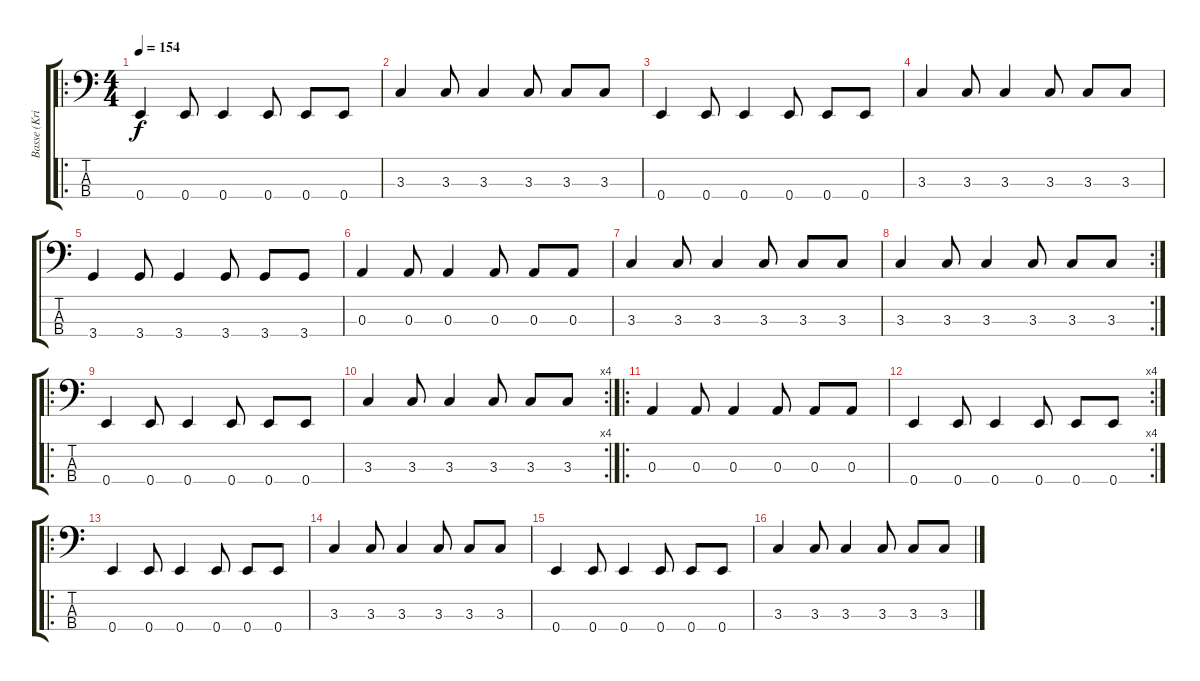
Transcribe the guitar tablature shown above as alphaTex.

\track ("Basse (Kristen)" "Basse (Kri") {instrument electricbasspick}
\staff {score tabs}
\tuning (G2 D2 A1 E1) {hide}
\ro
\ts (4 4)
\tempo 154
\clef f4
\ks c
0.4.4{dy f} 0.4.8 0.4.4 0.4.8 0.4.8 0.4.8 |
3.3.4 3.3.8 3.3.4 3.3.8 3.3.8 3.3.8 |
0.4.4 0.4.8 0.4.4 0.4.8 0.4.8 0.4.8 |
3.3.4 3.3.8 3.3.4 3.3.8 3.3.8 3.3.8 |
3.4.4 3.4.8 3.4.4 3.4.8 3.4.8 3.4.8 |
0.3.4 0.3.8 0.3.4 0.3.8 0.3.8 0.3.8 |
3.3.4 3.3.8 3.3.4 3.3.8 3.3.8 3.3.8 |
\rc 2
3.3.4 3.3.8 3.3.4 3.3.8 3.3.8 3.3.8 |
\ro
0.4.4 0.4.8 0.4.4 0.4.8 0.4.8 0.4.8 |
\rc 4
3.3.4 3.3.8 3.3.4 3.3.8 3.3.8 3.3.8 |
\ro
0.3.4 0.3.8 0.3.4 0.3.8 0.3.8 0.3.8 |
\rc 4
0.4.4 0.4.8 0.4.4 0.4.8 0.4.8 0.4.8 |
\ro
0.4.4 0.4.8 0.4.4 0.4.8 0.4.8 0.4.8 |
3.3.4 3.3.8 3.3.4 3.3.8 3.3.8 3.3.8 |
0.4.4 0.4.8 0.4.4 0.4.8 0.4.8 0.4.8 |
3.3.4 3.3.8 3.3.4 3.3.8 3.3.8 3.3.8
